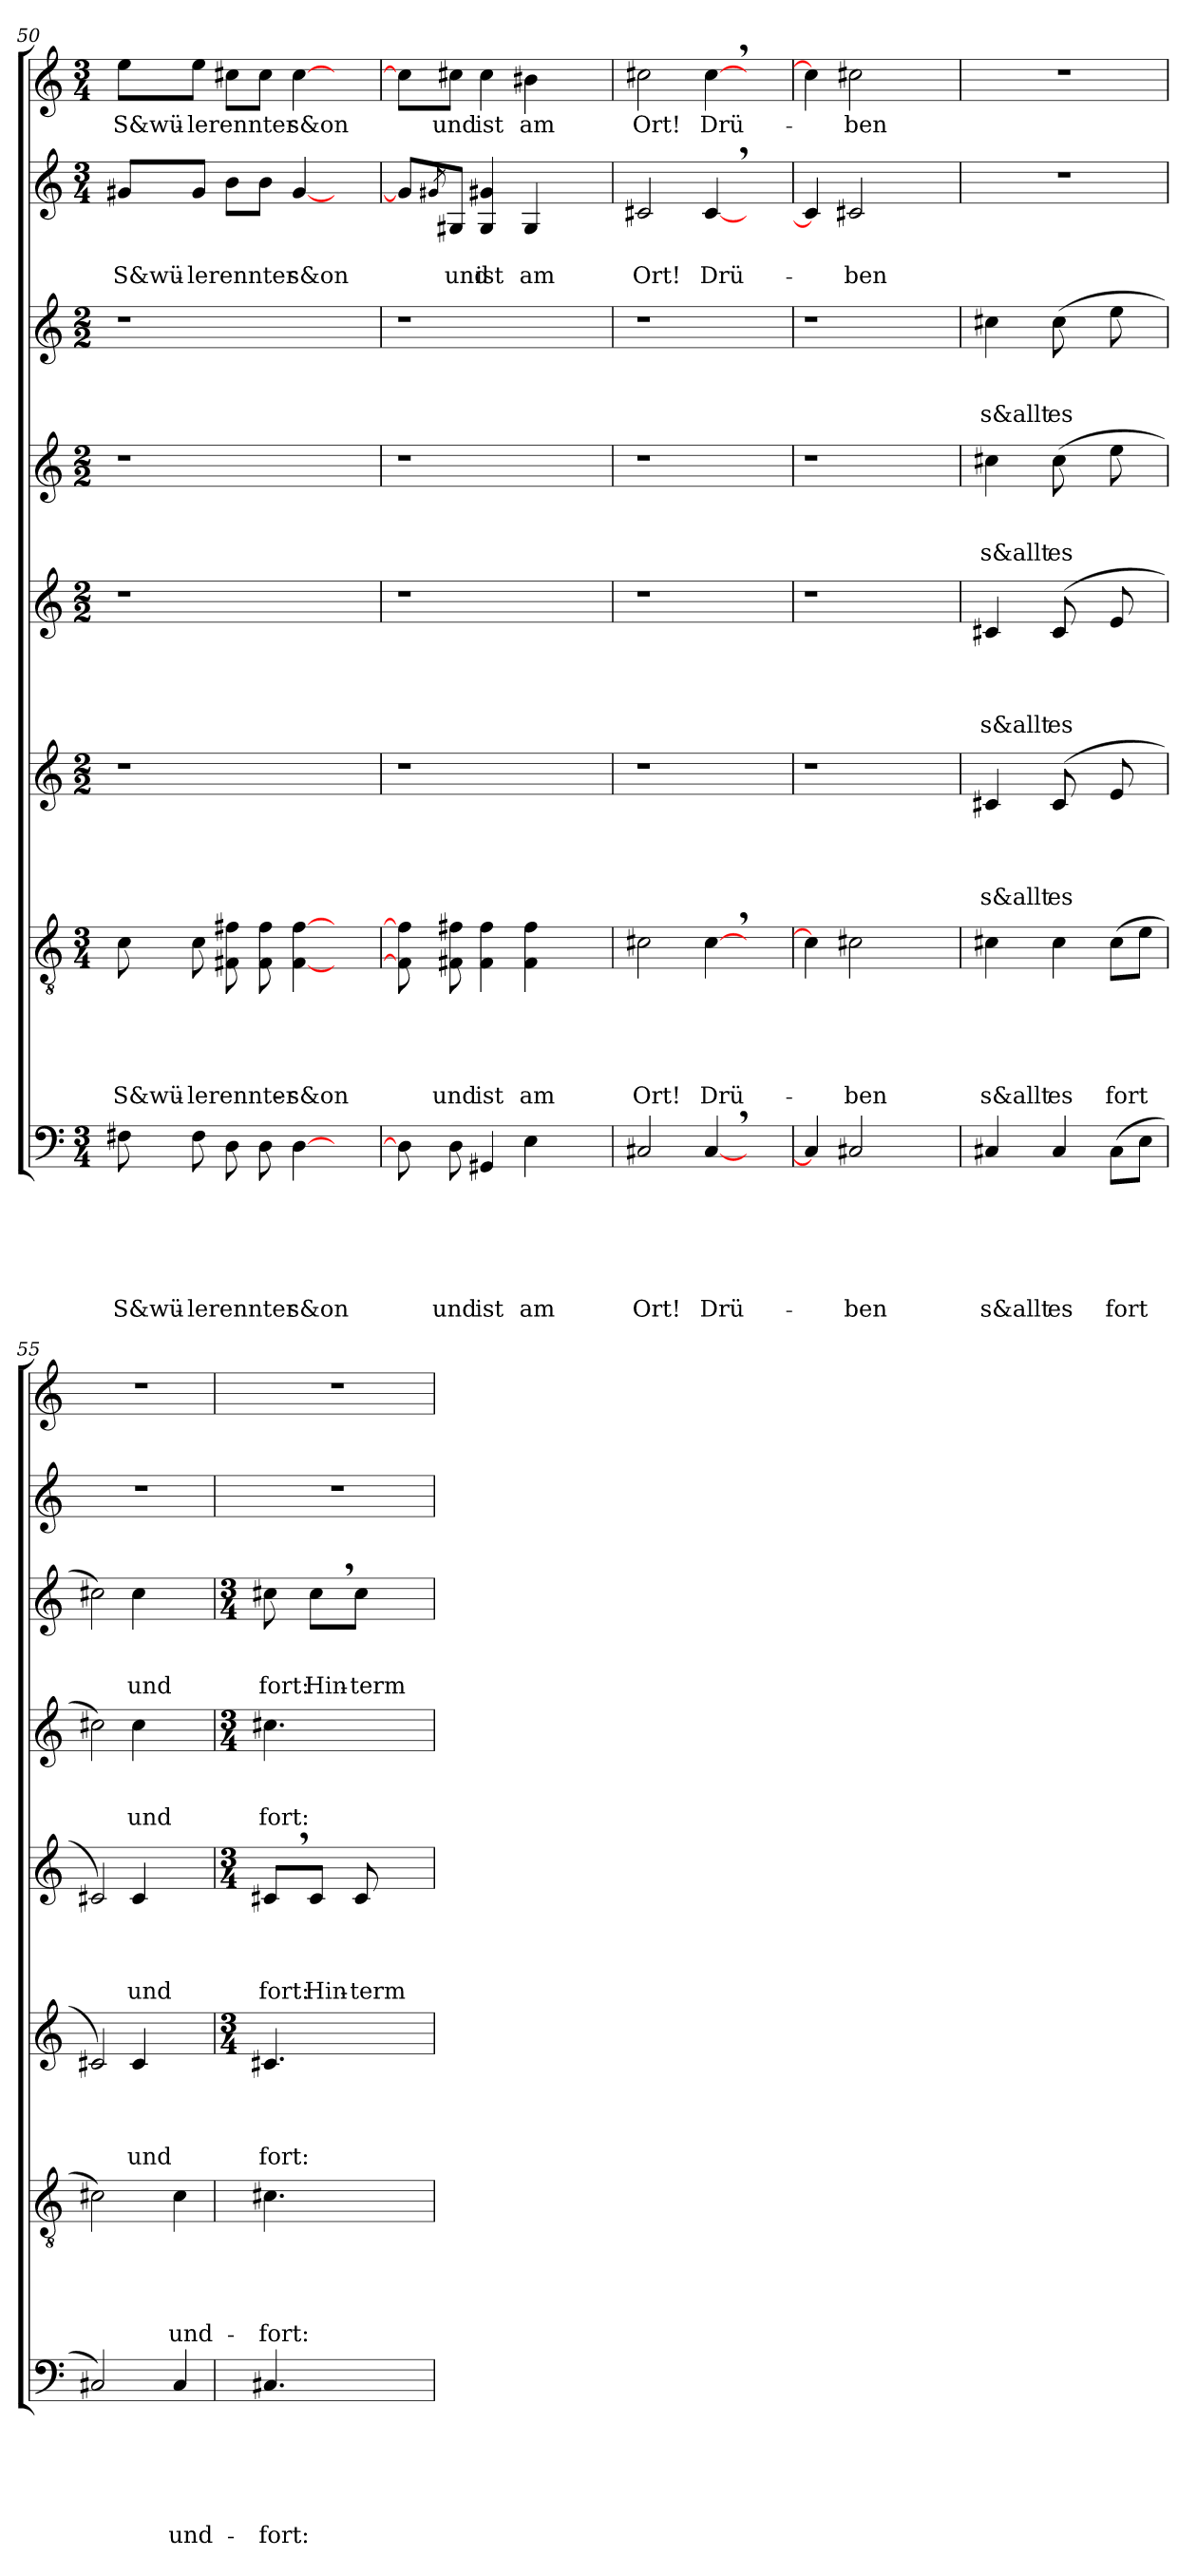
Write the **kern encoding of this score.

**kern	**text	**text	**text	**text	**text	**text	**kern	**text	**text	**text	**text	**text	**kern	**text	**text	**text	**text	**kern	**text	**text	**text	**text	**kern	**text	**text	**text	**kern	**text	**text	**text	**kern	**text	**text	**kern	**text
*part8	*part8	*part8	*part8	*part8	*part8	*part8	*part7	*part7	*part7	*part7	*part7	*part7	*part6	*part6	*part6	*part6	*part6	*part5	*part5	*part5	*part5	*part5	*part4	*part4	*part4	*part4	*part3	*part3	*part3	*part3	*part2	*part2	*part2	*part1	*part1
*staff8	*staff8	*staff8	*staff8	*staff8	*staff8	*staff8	*staff7	*staff7	*staff7	*staff7	*staff7	*staff7	*staff6	*staff6	*staff6	*staff6	*staff6	*staff5	*staff5	*staff5	*staff5	*staff5	*staff4	*staff4	*staff4	*staff4	*staff3	*staff3	*staff3	*staff3	*staff2	*staff2	*staff2	*staff1	*staff1
*clefF4	*	*	*	*	*	*	*clefGv2	*	*	*	*	*	*clefG2	*	*	*	*	*clefG2	*	*	*	*	*clefG2	*	*	*	*clefG2	*	*	*	*clefG2	*	*	*clefG2	*
*k[]	*	*	*	*	*	*	*k[]	*	*	*	*	*	*k[]	*	*	*	*	*k[]	*	*	*	*	*k[]	*	*	*	*k[]	*	*	*	*k[]	*	*	*k[]	*
*C:	*	*	*	*	*	*	*C:	*	*	*	*	*	*C:	*	*	*	*	*C:	*	*	*	*	*C:	*	*	*	*C:	*	*	*	*C:	*	*	*C:	*
*M3/4	*	*	*	*	*	*	*M3/4	*	*	*	*	*	*M2/2	*	*	*	*	*M2/2	*	*	*	*	*M2/2	*	*	*	*M2/2	*	*	*	*M3/4	*	*	*M3/4	*
=50	=50	=50	=50	=50	=50	=50	=50	=50	=50	=50	=50	=50	=50	=50	=50	=50	=50	=50	=50	=50	=50	=50	=50	=50	=50	=50	=50	=50	=50	=50	=50	=50	=50	=50	=50
!	!	!	!	!	!	!LO:LY:b	!	!	!	!	!	!LO:LY:b	!	!	!	!	!	!	!	!	!	!	!	!	!	!	!	!	!	!	!	!	!LO:LY:b	!	!LO:LY:b
8F#X\	.	.	.	.	.	S&wü-	8c\	.	.	.	.	S&wü-	1r	.	.	.	.	1r	.	.	.	.	1r	.	.	.	1r	.	.	.	8g#X/L	.	S&wü-	8ee\L	S&wü-
!	!	!	!	!	!	!LO:LY:b	!	!	!	!	!	!LO:LY:b	!	!	!	!	!	!	!	!	!	!	!	!	!	!	!	!	!	!	!	!	!LO:LY:b	!	!LO:LY:b
8F#\	.	.	.	.	.	-lerennter	8c\	.	.	.	.	-lerennter-	.	.	.	.	.	.	.	.	.	.	.	.	.	.	.	.	.	.	8g#/J	.	-lerennter	8ee\J	-lerennter
8D\	.	.	.	.	.	.	8F#X\ 8f#X\	.	.	.	.	.	.	.	.	.	.	.	.	.	.	.	.	.	.	.	.	.	.	.	8b\L	.	.	8cc#X\L	.
8D\	.	.	.	.	.	.	8F#\ 8f#\	.	.	.	.	.	.	.	.	.	.	.	.	.	.	.	.	.	.	.	.	.	.	.	8b\J	.	.	8cc#\J	.
!	!	!	!	!	!	!LO:LY:b	!	!	!	!	!	!LO:LY:b	!	!	!	!	!	!	!	!	!	!	!	!	!	!	!	!	!	!	!	!	!LO:LY:b	!	!LO:LY:b
[>4D\	.	.	.	.	.	s&on	[<4F#\ [>4f#\	.	.	.	.	-s&on	.	.	.	.	.	.	.	.	.	.	.	.	.	.	.	.	.	.	[<4g#/	.	s&on	[>4cc#\	s&on
4ryy	.	.	.	.	.	.	4ryy	.	.	.	.	.	.	.	.	.	.	.	.	.	.	.	.	.	.	.	.	.	.	.	4ryy	.	.	4ryy	.
=51	=51	=51	=51	=51	=51	=51	=51	=51	=51	=51	=51	=51	=51	=51	=51	=51	=51	=51	=51	=51	=51	=51	=51	=51	=51	=51	=51	=51	=51	=51	=51	=51	=51	=51	=51
*	*	*	*	*	*	*	*	*	*	*	*	*	*	*	*	*	*	*	*	*	*	*	*	*	*	*	*	*	*	*	*^	*	*	*	*
8D\]	.	.	.	.	.	.	8F#\] 8f#\]	.	.	.	.	.	1r	.	.	.	.	1r	.	.	.	.	1r	.	.	.	1r	.	.	.	8g#/L]	8ryy	.	.	8cc#\L]	.
.	.	.	.	.	.	.	.	.	.	.	.	.	.	.	.	.	.	.	.	.	.	.	.	.	.	.	.	.	.	.	.	8qg#X/	.	.	.	.
!	!	!	!	!	!	!LO:LY:b	!	!	!	!	!	!LO:LY:b	!	!	!	!	!	!	!	!	!	!	!	!	!	!	!	!	!	!	!	!	!	!LO:LY:b	!	!LO:LY:b
8D\	.	.	.	.	.	und	8F#X\ 8f#X\	.	.	.	.	und	.	.	.	.	.	.	.	.	.	.	.	.	.	.	.	.	.	.	8G#X/J	8ryy	.	und	8cc#X\J	und
!	!	!	!	!	!	!LO:LY:b	!	!	!	!	!	!LO:LY:b	!	!	!	!	!	!	!	!	!	!	!	!	!	!	!	!	!	!	!	!	!	!LO:LY:b	!	!LO:LY:b
4GG#X/	.	.	.	.	.	ist	4F#\ 4f#\	.	.	.	.	ist	.	.	.	.	.	.	.	.	.	.	.	.	.	.	.	.	.	.	4ryy	4G#/ 4g#/	.	ist	4cc#\	ist
!	!	!	!	!	!	!LO:LY:b	!	!	!	!	!	!LO:LY:b	!	!	!	!	!	!	!	!	!	!	!	!	!	!	!	!	!	!	!	!	!	!LO:LY:b	!	!LO:LY:b
4E\	.	.	.	.	.	am	4F#\ 4f#\	.	.	.	.	am	.	.	.	.	.	.	.	.	.	.	.	.	.	.	.	.	.	.	2ryy	4G#/	.	am	4b#X\	am
4ryy	.	.	.	.	.	.	4ryy	.	.	.	.	.	.	.	.	.	.	.	.	.	.	.	.	.	.	.	.	.	.	.	.	4ryy	.	.	4ryy	.
=52	=52	=52	=52	=52	=52	=52	=52	=52	=52	=52	=52	=52	=52	=52	=52	=52	=52	=52	=52	=52	=52	=52	=52	=52	=52	=52	=52	=52	=52	=52	=52	=52	=52	=52	=52	=52
!	!	!	!	!	!	!LO:LY:b	!	!	!	!	!	!LO:LY:b	!	!	!	!	!	!	!	!	!	!	!	!	!	!	!	!	!	!	!	!	!	!LO:LY:b	!	!LO:LY:b
*	*	*	*	*	*	*	*	*	*	*	*	*	*	*	*	*	*	*	*	*	*	*	*	*	*	*	*	*	*	*	*v	*v	*	*	*	*
2C#X/	.	.	.	.	.	Ort!	2c#X\	.	.	.	.	Ort!	1r	.	.	.	.	1r	.	.	.	.	1r	.	.	.	1r	.	.	.	2c#X/	.	Ort!	2cc#X\	Ort!
!	!	!	!	!	!	!LO:LY:b	!	!	!	!	!	!LO:LY:b	!	!	!	!	!	!	!	!	!	!	!	!	!	!	!	!	!	!	!	!	!LO:LY:b	!	!LO:LY:b
[<4C#,>/	.	.	.	.	.	Drü-	[>4c#,>\	.	.	.	.	Drü-	.	.	.	.	.	.	.	.	.	.	.	.	.	.	.	.	.	.	[<4c#,>/	.	Drü-	[>4cc#,>\	Drü-
4ryy	.	.	.	.	.	.	4ryy	.	.	.	.	.	.	.	.	.	.	.	.	.	.	.	.	.	.	.	.	.	.	.	4ryy	.	.	4ryy	.
=53	=53	=53	=53	=53	=53	=53	=53	=53	=53	=53	=53	=53	=53	=53	=53	=53	=53	=53	=53	=53	=53	=53	=53	=53	=53	=53	=53	=53	=53	=53	=53	=53	=53	=53	=53
4C#/]	.	.	.	.	.	.	4c#\]	.	.	.	.	.	1r	.	.	.	.	1r	.	.	.	.	1r	.	.	.	1r	.	.	.	4c#/]	.	.	4cc#\]	.
!	!	!	!	!	!	!LO:LY:b	!	!	!	!	!	!LO:LY:b	!	!	!	!	!	!	!	!	!	!	!	!	!	!	!	!	!	!	!	!	!LO:LY:b	!	!LO:LY:b
2C#X/	.	.	.	.	.	-ben	2c#X\	.	.	.	.	-ben	.	.	.	.	.	.	.	.	.	.	.	.	.	.	.	.	.	.	2c#X/	.	-ben	2cc#X\	-ben
4ryy	.	.	.	.	.	.	4ryy	.	.	.	.	.	.	.	.	.	.	.	.	.	.	.	.	.	.	.	.	.	.	.	4ryy	.	.	4ryy	.
!!LO:PB:g=z
=54	=54	=54	=54	=54	=54	=54	=54	=54	=54	=54	=54	=54	=54	=54	=54	=54	=54	=54	=54	=54	=54	=54	=54	=54	=54	=54	=54	=54	=54	=54	=54	=54	=54	=54	=54
!	!	!	!	!	!	!LO:LY:b	!	!	!	!	!	!LO:LY:b	!	!	!	!	!LO:LY:b	!	!	!	!	!LO:LY:b	!	!	!	!LO:LY:b	!	!	!	!LO:LY:b	!	!	!	!	!
*	*	*	*	*	*	*	*	*	*	*	*	*	*^	*	*	*	*	*^	*	*	*	*	*^	*	*	*	*^	*	*	*	*	*	*	*	*
*	*	*	*	*	*	*	*	*	*	*	*	*	*	*^	*	*	*	*	*	*^	*	*	*	*	*	*^	*	*	*	*	*^	*	*	*	*	*	*	*	*
4C#X/	.	.	.	.	.	s&allt	4c#X\	.	.	.	.	s&allt	4c#X/	4ryy	2ryy	.	.	.	s&allt	4c#X/	4ryy	2ryy	.	.	.	s&allt	4cc#X\	4ryy	2ryy	.	.	s&allt	4cc#X\	4ryy	2ryy	.	.	s&allt	2.r	.	.	2.r	.
!	!	!	!	!	!	!LO:LY:b	!	!	!	!	!	!LO:LY:b	!	!	!	!	!	!	!LO:LY:b	!	!	!	!	!	!	!	!	!	!	!	!	!	!	!	!	!	!	!	!	!	!	!	!
!	!	!	!	!	!	!	!	!	!	!	!	!	!	!	!	!	!	!	!LO:LY:b	!	!	!	!	!	!	!LO:LY:b	!	!	!	!	!	!	!	!	!	!	!	!	!	!	!	!	!
!	!	!	!	!	!	!	!	!	!	!	!	!	!	!	!	!	!	!	!	!	!	!	!	!	!	!LO:LY:b	!	!	!	!	!	!LO:LY:b	!	!	!	!	!	!	!	!	!	!	!
!	!	!	!	!	!	!	!	!	!	!	!	!	!	!	!	!	!	!	!	!	!	!	!	!	!	!	!	!	!	!	!	!LO:LY:b	!	!	!	!	!	!LO:LY:b	!	!	!	!	!
!	!	!	!	!	!	!	!	!	!	!	!	!	!	!	!	!	!	!	!	!	!	!	!	!	!	!	!	!	!	!	!	!	!	!	!	!	!	!LO:LY:b	!	!	!	!	!
4C#/	.	.	.	.	.	es	4c#\	.	.	.	.	es	(<8c#/	4c#/	.	.	.	.	es	(<8c#/	4c#/	.	.	.	.	es	(>8cc#\	4cc#\	.	.	.	es	(>8cc#\	4cc#\	.	.	.	es	.	.	.	.	.
.	.	.	.	.	.	.	.	.	.	.	.	.	8ryy	.	.	.	.	.	.	8ryy	.	.	.	.	.	.	8ryy	.	.	.	.	.	8ryy	.	.	.	.	.	.	.	.	.	.
!	!	!	!	!	!	!LO:LY:b	!	!	!	!	!	!LO:LY:b	!	!	!	!	!	!	!	!	!	!	!	!	!	!	!	!	!	!	!	!	!	!	!	!	!	!	!	!	!	!	!
(>8C#\L	.	.	.	.	.	fort	(>8c#\L	.	.	.	.	fort	4ryy	8ryy	8e/	.	.	.	.	4ryy	8ryy	8e/	.	.	.	.	4ryy	8ryy	8ee\	.	.	.	4ryy	8ryy	8ee\	.	.	.	.	.	.	.	.
8E\J	.	.	.	.	.	.	8e\J	.	.	.	.	.	.	8ryy	8ryy	.	.	.	.	.	8ryy	8ryy	.	.	.	.	.	8ryy	8ryy	.	.	.	.	8ryy	8ryy	.	.	.	.	.	.	.	.
*	*	*	*	*	*	*	*	*	*	*	*	*	*	*v	*v	*	*	*	*	*	*	*	*	*	*	*	*	*v	*v	*	*	*	*	*v	*v	*	*	*	*	*	*	*	*
*	*	*	*	*	*	*	*	*	*	*	*	*	*	*	*	*	*	*	*	*v	*v	*	*	*	*	*	*	*	*	*	*	*	*	*	*	*	*	*	*	*
=55	=55	=55	=55	=55	=55	=55	=55	=55	=55	=55	=55	=55	=55	=55	=55	=55	=55	=55	=55	=55	=55	=55	=55	=55	=55	=55	=55	=55	=55	=55	=55	=55	=55	=55	=55	=55	=55	=55	=55
2C#X/)	.	.	.	.	.	.	2c#X\)	.	.	.	.	.	2c#X/)	4ryy	.	.	.	.	2c#X/)	4ryy	.	.	.	.	2cc#X\)	4ryy	.	.	.	2cc#X\)	4ryy	.	.	.	2.r	.	.	2.r	.
!	!	!	!	!	!	!	!	!	!	!	!	!	!	!	!	!	!	!LO:LY:b	!	!	!	!	!	!LO:LY:b	!	!	!	!	!LO:LY:b	!	!	!	!	!LO:LY:b	!	!	!	!	!
.	.	.	.	.	.	.	.	.	.	.	.	.	.	4c#/	.	.	.	und	.	4c#/	.	.	.	und	.	4cc#\	.	.	und	.	4cc#\	.	.	und	.	.	.	.	.
!	!	!	!	!	!	!LO:LY:b	!	!	!	!	!	!LO:LY:b	!	!	!	!	!	!	!	!	!	!	!	!	!	!	!	!	!	!	!	!	!	!	!	!	!	!	!
4C#/	.	.	.	.	.	und-	4c#\	.	.	.	.	und-	4ryy	4ryy	.	.	.	.	4ryy	4ryy	.	.	.	.	4ryy	4ryy	.	.	.	4ryy	4ryy	.	.	.	.	.	.	.	.
*	*	*	*	*	*	*	*	*	*	*	*	*	*v	*v	*	*	*	*	*	*	*	*	*	*	*v	*v	*	*	*	*v	*v	*	*	*	*	*	*	*	*
*	*	*	*	*	*	*	*	*	*	*	*	*	*	*	*	*	*	*v	*v	*	*	*	*	*	*	*	*	*	*	*	*	*	*	*	*	*
=56	=56	=56	=56	=56	=56	=56	=56	=56	=56	=56	=56	=56	=56	=56	=56	=56	=56	=56	=56	=56	=56	=56	=56	=56	=56	=56	=56	=56	=56	=56	=56	=56	=56	=56	=56
*	*	*	*	*	*	*	*	*	*	*	*	*	*M3/4	*	*	*	*	*M3/4	*	*	*	*	*M3/4	*	*	*	*M3/4	*	*	*	*	*	*	*	*
*	*	*	*	*	*	*	*	*	*	*	*	*	*^	*	*	*	*	*^	*	*	*	*	*^	*	*	*	*^	*	*	*	*	*	*	*	*
!	!	!	!	!	!	!LO:LY:b	!	!	!	!	!	!LO:LY:b	!	!	!	!	!	!LO:LY:b	!	!	!	!	!	!LO:LY:b	!	!	!	!	!LO:LY:b	!	!	!	!	!LO:LY:b	!	!	!	!	!
*	*	*	*	*	*	*	*	*	*	*	*	*	*v	*v	*	*	*	*	*	*	*	*	*	*	*v	*v	*	*	*	*v	*v	*	*	*	*	*	*	*	*
*	*	*	*	*	*	*	*	*	*	*	*	*	*	*	*	*	*	*v	*v	*	*	*	*	*	*	*	*	*	*	*	*	*	*	*	*	*
4.C#X/	.	.	.	.	.	-fort:	4.c#X\	.	.	.	.	-fort:	4.c#X/	.	.	.	fort:	8c#X,>/L	.	.	.	fort:	4.cc#X\	.	.	fort:	8cc#X\	.	.	fort:	2.r	.	.	2.r	.
!	!	!	!	!	!	!	!	!	!	!	!	!	!	!	!	!	!	!	!	!	!	!LO:LY:b	!	!	!	!	!	!	!	!LO:LY:b	!	!	!	!	!
.	.	.	.	.	.	.	.	.	.	.	.	.	.	.	.	.	.	8c#/J	.	.	.	Hin-	.	.	.	.	8cc#,>\L	.	.	Hin-	.	.	.	.	.
!	!	!	!	!	!	!	!	!	!	!	!	!	!	!	!	!	!	!	!	!	!	!LO:LY:b	!	!	!	!	!	!	!	!LO:LY:b	!	!	!	!	!
.	.	.	.	.	.	.	.	.	.	.	.	.	.	.	.	.	.	8c#/	.	.	.	-term	.	.	.	.	8cc#\J	.	.	-term	.	.	.	.	.
4.ryy	.	.	.	.	.	.	4.ryy	.	.	.	.	.	4.ryy	.	.	.	.	4.ryy	.	.	.	.	4.ryy	.	.	.	4.ryy	.	.	.	.	.	.	.	.
=	=	=	=	=	=	=	=	=	=	=	=	=	=	=	=	=	=	=	=	=	=	=	=	=	=	=	=	=	=	=	=	=	=	=	=
*-	*-	*-	*-	*-	*-	*-	*-	*-	*-	*-	*-	*-	*-	*-	*-	*-	*-	*-	*-	*-	*-	*-	*-	*-	*-	*-	*-	*-	*-	*-	*-	*-	*-	*-	*-
